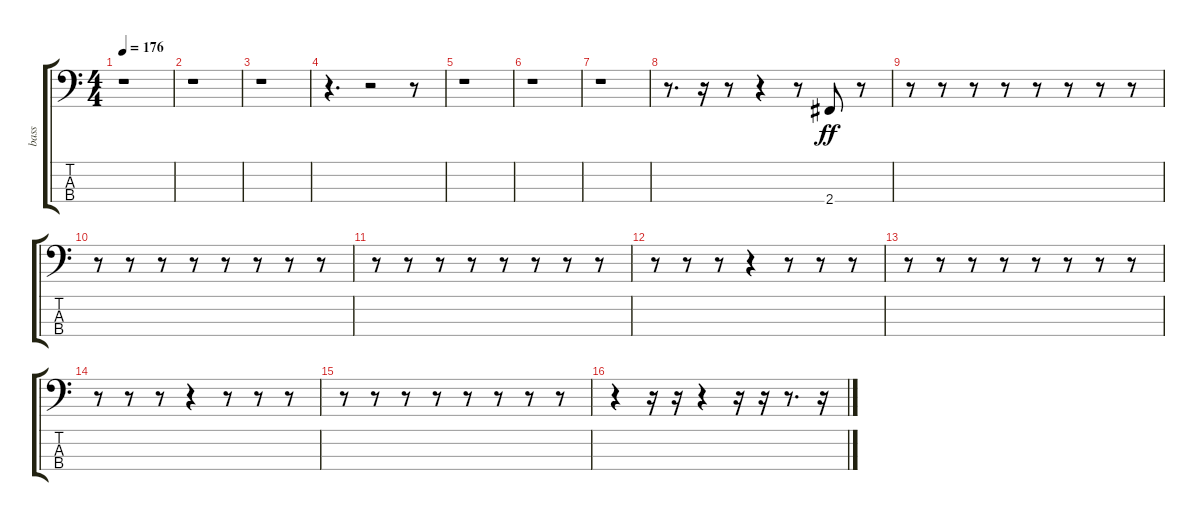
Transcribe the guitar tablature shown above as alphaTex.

\track ("bass" "bass") {instrument electricbassfinger}
\staff {score tabs}
\tuning (G2 D2 A1 E1) {hide}
\ts (4 4)
\tempo 176
\clef f4
\ks c
r.1{dy f} |
r.1 |
r.1 |
r.4{d} r.2 r.8 |
r.1 |
r.1 |
r.1 |
r.8{d} r.16 r.8 r.4 r.8 2.4.8{dy ff} r.8 |
r.8 r.8 r.8 r.8 r.8 r.8 r.8 r.8 |
r.8 r.8 r.8 r.8 r.8 r.8 r.8 r.8 |
r.8 r.8 r.8 r.8 r.8 r.8 r.8 r.8 |
r.8 r.8 r.8 r.4 r.8 r.8 r.8 |
r.8 r.8 r.8 r.8 r.8 r.8 r.8 r.8 |
r.8 r.8 r.8 r.4 r.8 r.8 r.8 |
r.8 r.8 r.8 r.8 r.8 r.8 r.8 r.8 |
r.4 r.16 r.16 r.4 r.16 r.16 r.8{d} r.16
